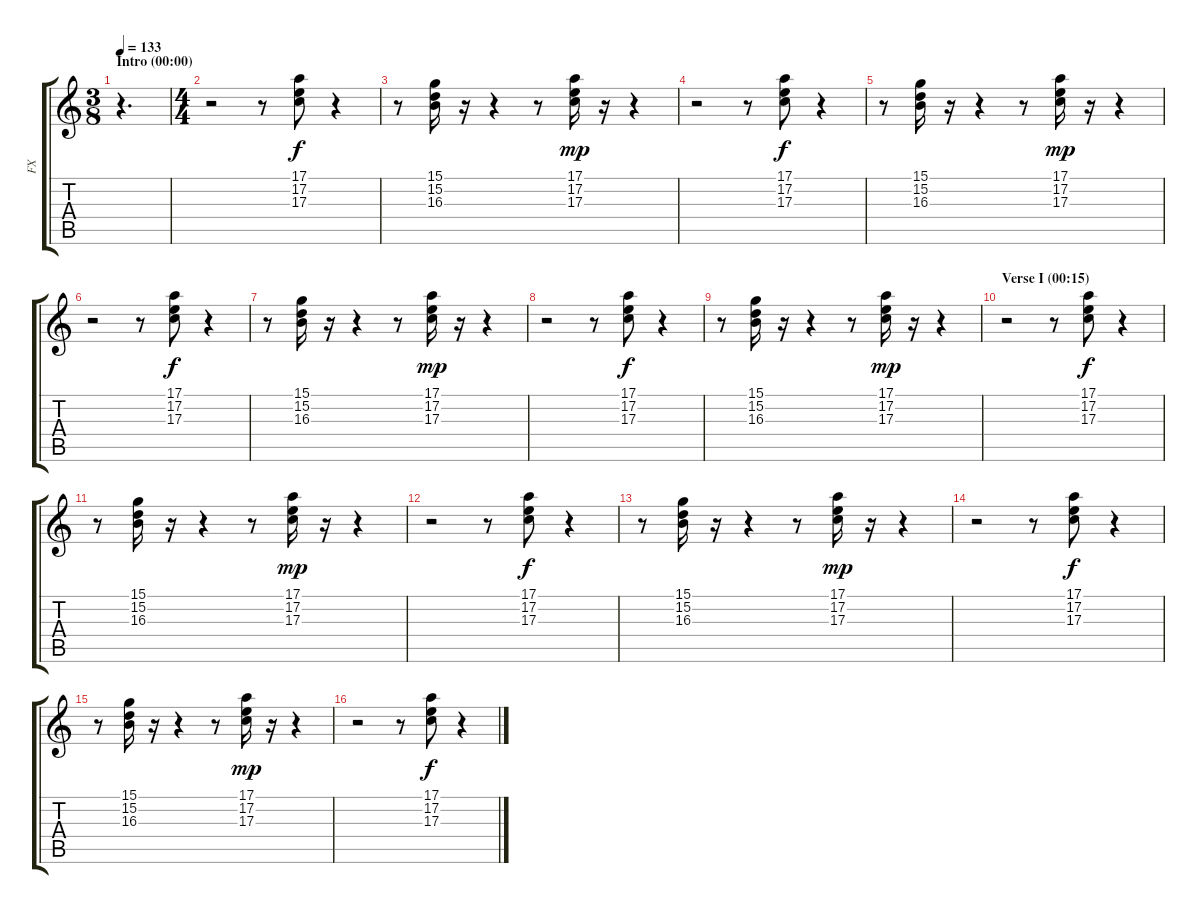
\track ("FX" "FX") {instrument electricpiano1}
\staff {score tabs}
\tuning (E4 B3 G3 D3 A2 E2) {hide}
\ts (3 8)
\section ("" "Intro (00:00)")
\tempo 133
\clef g2
\ks c
r.4{d dy f instrument electricpiano1} |
\ts (4 4)
r.2 r.8 (17.1 17.2 17.3).8 r.4 |
r.8 (15.1 15.2 16.3).16 r.16 r.4 r.8 (17.1 17.2 17.3).16{dy mp} r.16 r.4 |
r.2 r.8 (17.1 17.2 17.3).8{dy f} r.4 |
r.8 (15.1 15.2 16.3).16 r.16 r.4 r.8 (17.1 17.2 17.3).16{dy mp} r.16 r.4 |
r.2 r.8 (17.1 17.2 17.3).8{dy f} r.4 |
r.8 (15.1 15.2 16.3).16 r.16 r.4 r.8 (17.1 17.2 17.3).16{dy mp} r.16 r.4 |
r.2 r.8 (17.1 17.2 17.3).8{dy f} r.4 |
r.8 (15.1 15.2 16.3).16 r.16 r.4 r.8 (17.1 17.2 17.3).16{dy mp} r.16 r.4 |
\section ("" "Verse I (00:15)")
r.2 r.8 (17.1 17.2 17.3).8{dy f} r.4 |
r.8 (15.1 15.2 16.3).16 r.16 r.4 r.8 (17.1 17.2 17.3).16{dy mp} r.16 r.4 |
r.2 r.8 (17.1 17.2 17.3).8{dy f} r.4 |
r.8 (15.1 15.2 16.3).16 r.16 r.4 r.8 (17.1 17.2 17.3).16{dy mp} r.16 r.4 |
r.2 r.8 (17.1 17.2 17.3).8{dy f} r.4 |
r.8 (15.1 15.2 16.3).16 r.16 r.4 r.8 (17.1 17.2 17.3).16{dy mp} r.16 r.4 |
r.2 r.8 (17.1 17.2 17.3).8{dy f} r.4
